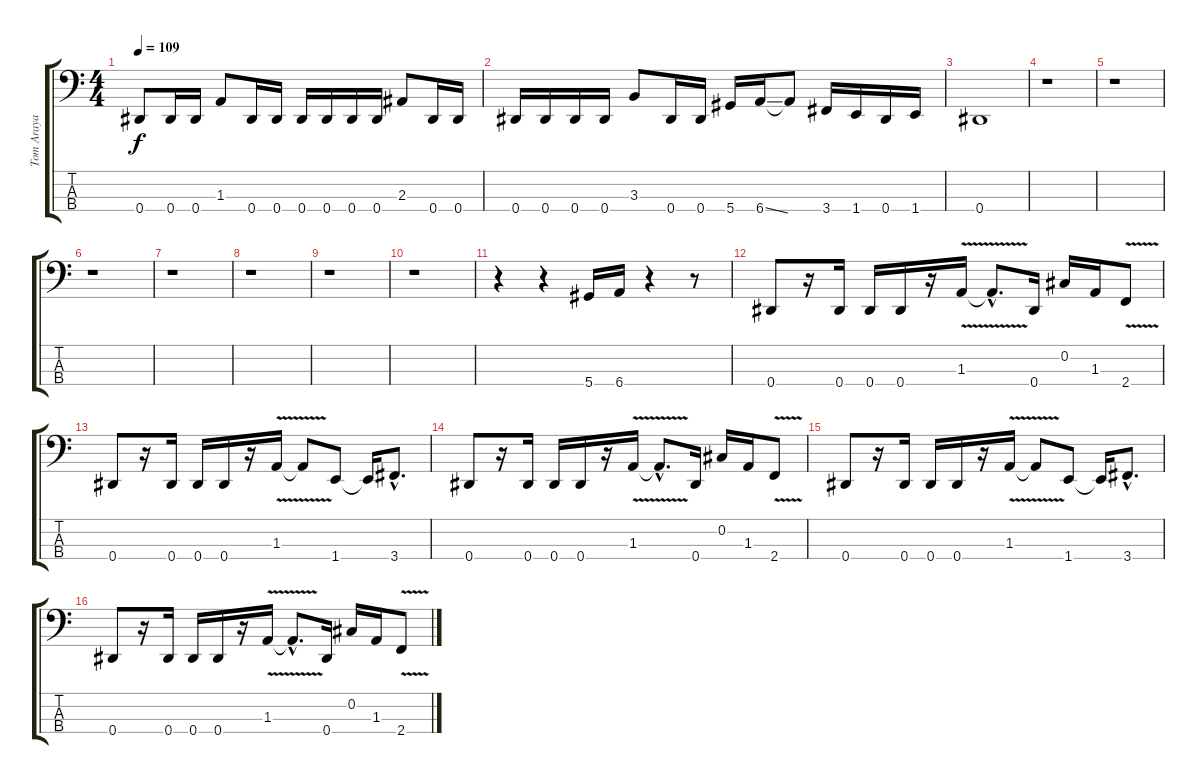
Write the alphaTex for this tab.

\track ("Tom Araya" "Tom Araya") {instrument electricbasspick}
\staff {score tabs}
\tuning (Gb2 Db2 Ab1 Eb1) {hide}
\ts (4 4)
\tempo 109
\clef f4
\ks c
0.4.8{dy f} 0.4.16 0.4.16 1.3.8 0.4.16 0.4.16 0.4.16 0.4.16 0.4.16 0.4.16 2.3.8 0.4.16 0.4.16 |
0.4.16 0.4.16 0.4.16 0.4.16 3.3.8 0.4.16 0.4.16 5.4.16 6.4{ss}.16 6.4{t}.8 3.4.16 1.4.16 0.4.16 1.4.16 |
0.4.1 |
r.1 |
r.1 |
r.1 |
r.1 |
r.1 |
r.1 |
r.1 |
r.4 r.4 5.4.16 6.4.16 r.4 r.8 |
0.4.8 r.16 0.4.16 0.4.16 0.4.16 r.16 1.3{v}.16 1.3{hac t}.8{d} 0.4.16 0.2.16 1.3.16 2.4{v}.8 |
0.4.8 r.16 0.4.16 0.4.16 0.4.16 r.16 1.3{v}.16 1.3{t}.8 1.4.8 1.4{t}.16 3.4{hac}.8{d} |
0.4.8 r.16 0.4.16 0.4.16 0.4.16 r.16 1.3{v}.16 1.3{hac t}.8{d} 0.4.16 0.2.16 1.3.16 2.4{v}.8 |
0.4.8 r.16 0.4.16 0.4.16 0.4.16 r.16 1.3{v}.16 1.3{t}.8 1.4.8 1.4{t}.16 3.4{hac}.8{d} |
0.4.8 r.16 0.4.16 0.4.16 0.4.16 r.16 1.3{v}.16 1.3{hac t}.8{d} 0.4.16 0.2.16 1.3.16 2.4{v}.8
